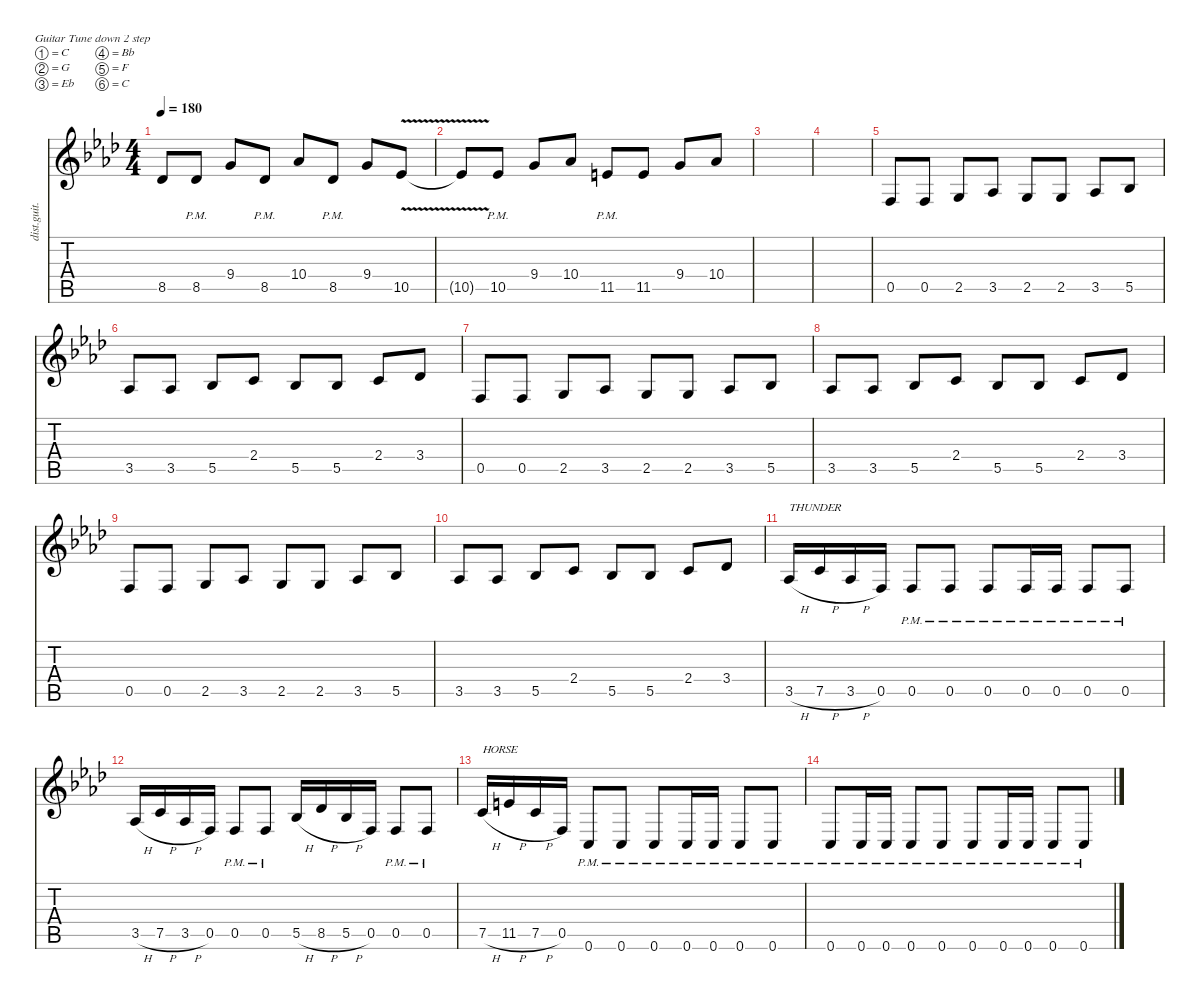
\defaultSystemsLayout 4
\hideDynamics
\bracketExtendMode nobrackets
\track ("Rigo" "dist.guit.") {instrument distortionguitar}
\staff {score tabs}
\tuning (C4 G3 Eb3 Bb2 F2 C2)
\ts (4 4)
\tempo 180
\clef g2
\ks fminor
8.5{t acc b}.8{dy f beam Up} 8.5{pm acc b}.8{beam Up} 9.4{acc forcenatural}.8{beam Up} 8.5{pm acc b}.8{beam Up} 10.4{acc b}.8{beam Up} 8.5{pm acc b}.8{beam Up} 9.4{acc forcenatural}.8{beam Up} 10.5{v acc b}.8{beam Up} |
10.5{v t acc b}.8{beam Up} 10.5{pm acc b}.8{beam Up} 9.4{acc forcenatural}.8{beam Up} 10.4{acc b}.8{beam Up} 11.5{pm acc forcenatural}.8{beam Up} 11.5{acc forcenatural}.8{beam Up} 9.4{acc forcenatural}.8{beam Up} 10.4{acc b}.8{beam Up} |
|
|
0.5{acc forcenatural}.8{beam Up} 0.5{acc forcenatural}.8{beam Up} 2.5{acc forcenatural}.8{beam Up} 3.5{acc b}.8{beam Up} 2.5{acc forcenatural}.8{beam Up} 2.5{acc forcenatural}.8{beam Up} 3.5{acc b}.8{beam Up} 5.5{acc b}.8{beam Up} |
3.5{acc b}.8{beam Up} 3.5{acc b}.8{beam Up} 5.5{acc b}.8{beam Up} 2.4{acc forcenatural}.8{beam Up} 5.5{acc b}.8{beam Up} 5.5{acc b}.8{beam Up} 2.4{acc forcenatural}.8{beam Up} 3.4{acc b}.8{beam Up} |
0.5{acc forcenatural}.8{beam Up} 0.5{acc forcenatural}.8{beam Up} 2.5{acc forcenatural}.8{beam Up} 3.5{acc b}.8{beam Up} 2.5{acc forcenatural}.8{beam Up} 2.5{acc forcenatural}.8{beam Up} 3.5{acc b}.8{beam Up} 5.5{acc b}.8{beam Up} |
3.5{acc b}.8{beam Up} 3.5{acc b}.8{beam Up} 5.5{acc b}.8{beam Up} 2.4{acc forcenatural}.8{beam Up} 5.5{acc b}.8{beam Up} 5.5{acc b}.8{beam Up} 2.4{acc forcenatural}.8{beam Up} 3.4{acc b}.8{beam Up} |
0.5{acc forcenatural}.8{beam Up} 0.5{acc forcenatural}.8{beam Up} 2.5{acc forcenatural}.8{beam Up} 3.5{acc b}.8{beam Up} 2.5{acc forcenatural}.8{beam Up} 2.5{acc forcenatural}.8{beam Up} 3.5{acc b}.8{beam Up} 5.5{acc b}.8{beam Up} |
3.5{acc b}.8{beam Up} 3.5{acc b}.8{beam Up} 5.5{acc b}.8{beam Up} 2.4{acc forcenatural}.8{beam Up} 5.5{acc b}.8{beam Up} 5.5{acc b}.8{beam Up} 2.4{acc forcenatural}.8{beam Up} 3.4{acc b}.8{beam Up} |
3.5{h acc b}.16{txt "THUNDER" beam Up} 7.5{h acc forcenatural}.16{beam Up} 3.5{h acc b}.16{beam Up} 0.5{acc forcenatural}.16{beam Up} 0.5{pm acc forcenatural}.8{beam Up} 0.5{pm acc forcenatural}.8{beam Up} 0.5{pm acc forcenatural}.8{beam Up} 0.5{pm acc forcenatural}.16{beam Up} 0.5{pm acc forcenatural}.16{beam Up} 0.5{pm acc forcenatural}.8{beam Up} 0.5{pm acc forcenatural}.8{beam Up} |
3.5{h acc b}.16{beam Up} 7.5{h acc forcenatural}.16{beam Up} 3.5{h acc b}.16{beam Up} 0.5{acc forcenatural}.16{beam Up} 0.5{pm acc forcenatural}.8{beam Up} 0.5{pm acc forcenatural}.8{beam Up} 5.5{h acc b}.16{beam Up} 8.5{h acc b}.16{beam Up} 5.5{h acc b}.16{beam Up} 0.5{acc forcenatural}.16{beam Up} 0.5{pm acc forcenatural}.8{beam Up} 0.5{pm acc forcenatural}.8{beam Up} |
7.5{h acc forcenatural}.16{txt "HORSE" beam Up} 11.5{h acc forcenatural}.16{beam Up} 7.5{h acc forcenatural}.16{beam Up} 0.5{acc forcenatural}.16{beam Up} 0.6{pm acc forcenatural}.8{beam Up} 0.6{pm acc forcenatural}.8{beam Up} 0.6{pm acc forcenatural}.8{beam Up} 0.6{pm acc forcenatural}.16{beam Up} 0.6{pm acc forcenatural}.16{beam Up} 0.6{pm acc forcenatural}.8{beam Up} 0.6{pm acc forcenatural}.8{beam Up} |
0.6{pm acc forcenatural}.8{beam Up} 0.6{pm acc forcenatural}.16{beam Up} 0.6{pm acc forcenatural}.16{beam Up} 0.6{pm acc forcenatural}.8{beam Up} 0.6{pm acc forcenatural}.8{beam Up} 0.6{pm acc forcenatural}.8{beam Up} 0.6{pm acc forcenatural}.16{beam Up} 0.6{pm acc forcenatural}.16{beam Up} 0.6{pm acc forcenatural}.8{beam Up} 0.6{pm acc forcenatural}.8{beam Up}
